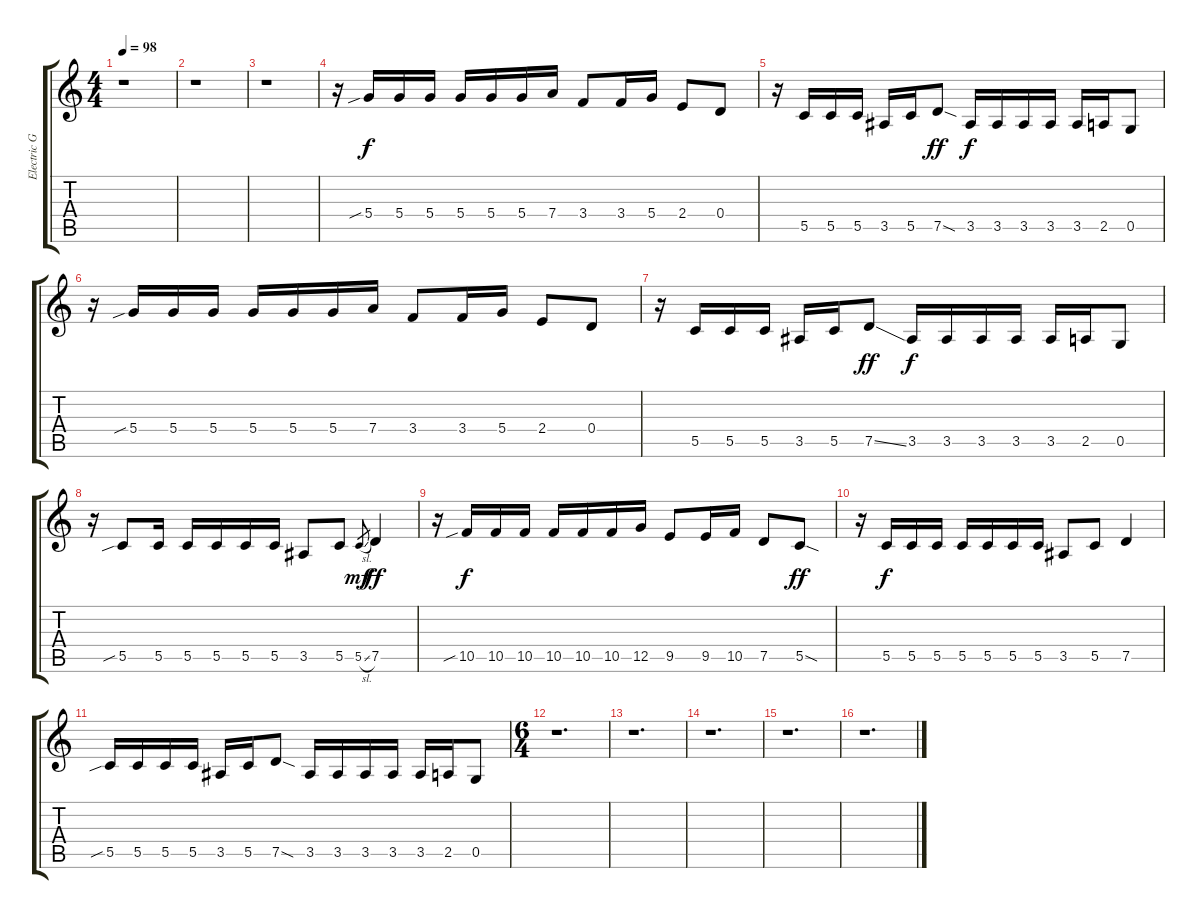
\track ("Electric Guitar 2" "Electric G") {instrument distortionguitar}
\staff {score tabs}
\tuning (D4 G3 G3 D3 G2 D2) {hide}
\ts (4 4)
\tempo 98
\clef g2
\ks c
r.1{dy f} |
r.1 |
r.1 |
r.16 5.4{sib}.16 5.4.16 5.4.16 5.4.16 5.4.16 5.4.16 7.4.16 3.4.8 3.4.16 5.4.16 2.4.8 0.4.8 |
r.16 5.5.16 5.5.16 5.5.16 3.5.16 5.5.16 7.5{sod}.8{dy ff} 3.5.16{dy f} 3.5.16 3.5.16 3.5.16 3.5.16 2.5.16 0.5.8 |
r.16 5.4{sib}.16 5.4.16 5.4.16 5.4.16 5.4.16 5.4.16 7.4.16 3.4.8 3.4.16 5.4.16 2.4.8 0.4.8 |
r.16 5.5.16 5.5.16 5.5.16 3.5.16 5.5.16 7.5{ss}.8{dy ff} 3.5.16{dy f} 3.5.16 3.5.16 3.5.16 3.5.16 2.5.16 0.5.8 |
r.16 5.5{sib}.8 5.5.16 5.5.16 5.5.16 5.5.16 5.5.16 3.5.8 5.5.8 5.5{sl}.8{gr dy mf} 7.5.4{dy ff} |
r.16 10.5{sib}.16{dy f} 10.5.16 10.5.16 10.5.16 10.5.16 10.5.16 12.5.16 9.5.8 9.5.16 10.5.16 7.5.8 5.5{sod}.8{dy ff} |
r.16 5.5.16{dy f} 5.5.16 5.5.16 5.5.16 5.5.16 5.5.16 5.5.16 3.5.8 5.5.8 7.5.4 |
5.5{sib}.16 5.5.16 5.5.16 5.5.16 3.5.16 5.5.16 7.5{sod}.8 3.5.16 3.5.16 3.5.16 3.5.16 3.5.16 2.5.16 0.5.8 |
\ts (6 4)
r.1{d} |
r.1{d} |
r.1{d} |
r.1{d} |
r.1{d}
